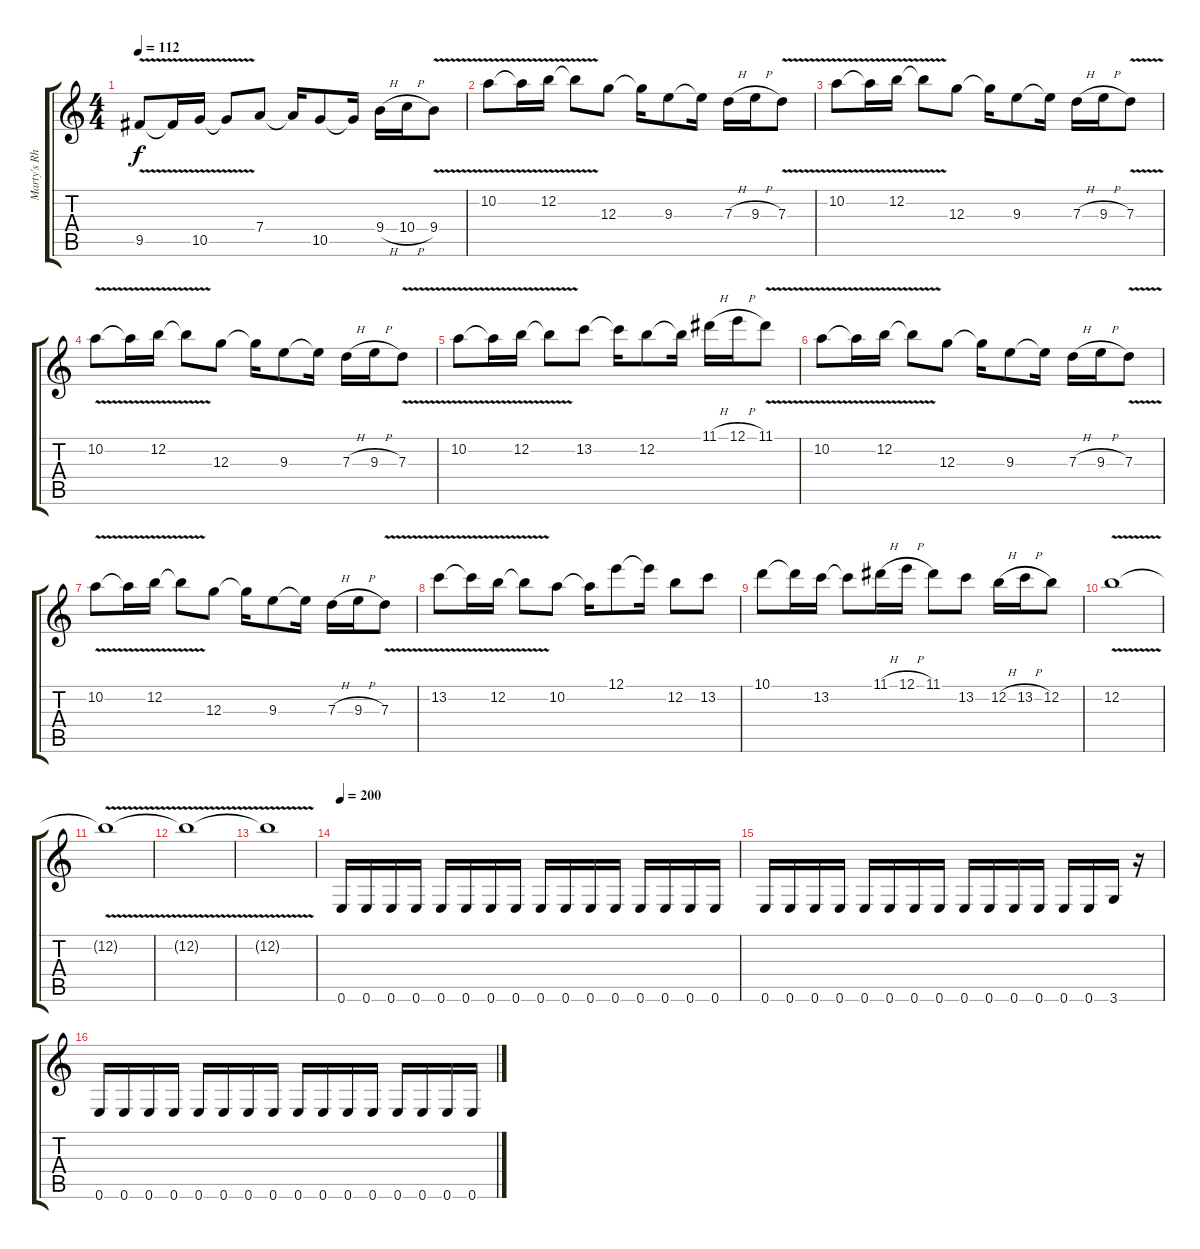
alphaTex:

\track ("Marty's Rhythm" "Marty's Rh") {instrument overdrivenguitar}
\staff {score tabs}
\tuning (E4 B3 G3 D3 A2 E2) {hide}
\ts (4 4)
\tempo 112
\clef g2
\ks c
9.5{v}.8{dy f} 9.5{t}.16 10.5{v}.16 10.5{t}.8 7.4.8 7.4{t}.16 10.5.8 10.5{t}.16 9.4{h}.16 10.4{h}.16 9.4{v}.8 |
10.2{v}.8 10.2{t}.16 12.2{v}.16 12.2{t}.8 12.3.8 12.3{t}.16 9.3.8 9.3{t}.16 7.3{h}.16 9.3{h}.16 7.3{v}.8 |
10.2{v}.8 10.2{t}.16 12.2{v}.16 12.2{t}.8 12.3.8 12.3{t}.16 9.3.8 9.3{t}.16 7.3{h}.16 9.3{h}.16 7.3{v}.8 |
10.2{v}.8 10.2{t}.16 12.2{v}.16 12.2{t}.8 12.3.8 12.3{t}.16 9.3.8 9.3{t}.16 7.3{h}.16 9.3{h}.16 7.3{v}.8 |
10.2{v}.8 10.2{t}.16 12.2{v}.16 12.2{t}.8 13.2.8 13.2{t}.16 12.2.8 12.2{t}.16 11.1{h}.16 12.1{h}.16 11.1{v}.8 |
10.2{v}.8 10.2{t}.16 12.2{v}.16 12.2{t}.8 12.3.8 12.3{t}.16 9.3.8 9.3{t}.16 7.3{h}.16 9.3{h}.16 7.3{v}.8 |
10.2{v}.8 10.2{t}.16 12.2{v}.16 12.2{t}.8 12.3.8 12.3{t}.16 9.3.8 9.3{t}.16 7.3{h}.16 9.3{h}.16 7.3{v}.8 |
13.2{v}.8 13.2{t}.16 12.2{v}.16 12.2{t}.8 10.2.8 10.2{t}.16 12.1.8 12.1{t}.16 12.2.8 13.2.8 |
10.1.8 10.1{t}.16 13.2.16 13.2{t}.8 11.1{h}.16 12.1{h}.16 11.1.8 13.2.8 12.2{h}.16 13.2{h}.16 12.2.8 |
12.2{v}.1 |
12.2{v t}.1 |
12.2{v t}.1 |
12.2{v t}.1 |
\tempo 200
0.6.16 0.6.16 0.6.16 0.6.16 0.6.16 0.6.16 0.6.16 0.6.16 0.6.16 0.6.16 0.6.16 0.6.16 0.6.16 0.6.16 0.6.16 0.6.16 |
0.6.16 0.6.16 0.6.16 0.6.16 0.6.16 0.6.16 0.6.16 0.6.16 0.6.16 0.6.16 0.6.16 0.6.16 0.6.16 0.6.16 3.6.16 r.16 |
0.6.16 0.6.16 0.6.16 0.6.16 0.6.16 0.6.16 0.6.16 0.6.16 0.6.16 0.6.16 0.6.16 0.6.16 0.6.16 0.6.16 0.6.16 0.6.16
